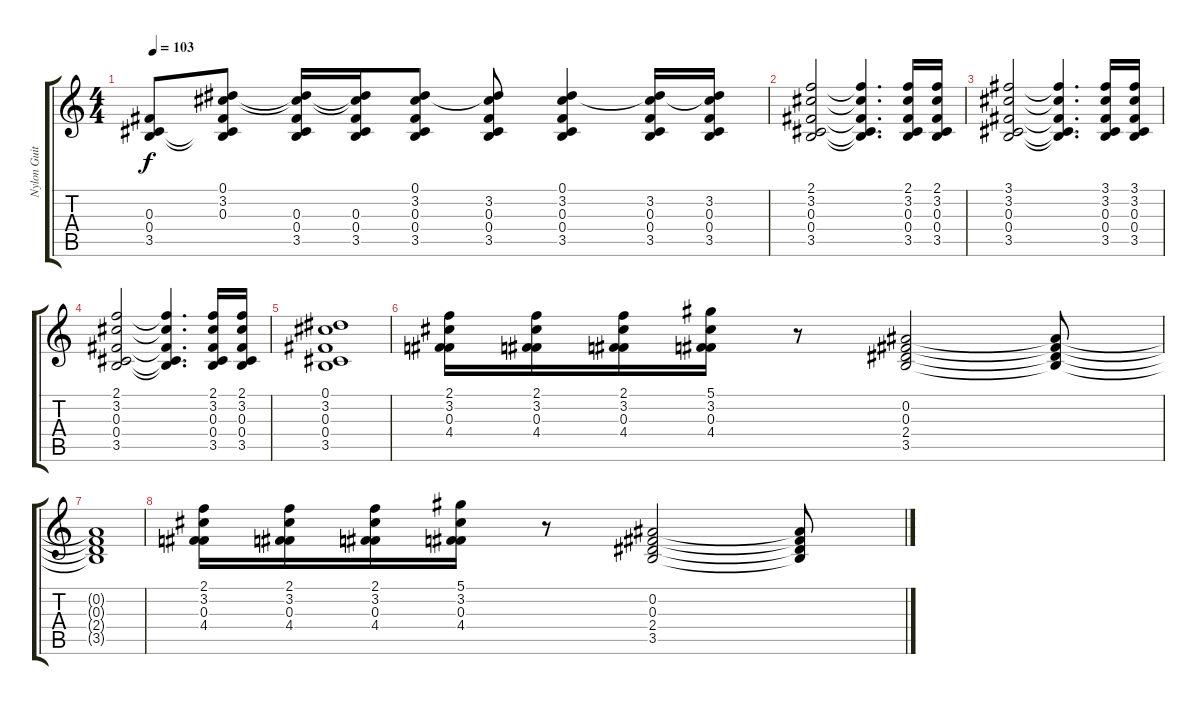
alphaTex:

\track ("Nylon Guitar" "Nylon Guit") {instrument acousticguitarnylon}
\staff {score tabs}
\tuning (Eb4 Bb3 Gb3 Db3 Ab2 Eb2) {hide}
\ts (4 4)
\tempo 103
\clef g2
\ks c
(0.3 0.4 3.5).8{dy f} (0.1 3.2 0.3 0.4{t} 3.5{t}).8 (0.1{t} 3.2{t} 0.3 0.4 3.5).16 (0.1{t} 3.2{t} 0.3 0.4 3.5).16 (0.1 3.2 0.3 0.4 3.5).8 (0.1{t} 3.2 0.3 0.4 3.5).8 (0.1 3.2 0.3 0.4 3.5).4 (0.1{t} 3.2 0.3 0.4 3.5).16 (0.1{t} 3.2 0.3 0.4 3.5).16 |
(2.1 3.2 0.3 0.4 3.5).2 (2.1{t} 3.2{t} 0.3{t} 0.4{t} 3.5{t}).4{d} (2.1 3.2 0.3 0.4 3.5).16 (2.1 3.2 0.3 0.4 3.5).16 |
(3.1 3.2 0.3 0.4 3.5).2 (3.1{t} 3.2{t} 0.3{t} 0.4{t} 3.5{t}).4{d} (3.1 3.2 0.3 0.4 3.5).16 (3.1 3.2 0.3 0.4 3.5).16 |
(2.1 3.2 0.3 0.4 3.5).2 (2.1{t} 3.2{t} 0.3{t} 0.4{t} 3.5{t}).4{d} (2.1 3.2 0.3 0.4 3.5).16 (2.1 3.2 0.3 0.4 3.5).16 |
(0.1 3.2 0.3 0.4 3.5).1 |
(2.1 3.2 0.3 4.4).16 (2.1 3.2 0.3 4.4).16 (2.1 3.2 0.3 4.4).16 (5.1 3.2 0.3 4.4).16 r.8 (0.2 0.3 2.4 3.5).2 (0.2{t} 0.3{t} 2.4{t} 3.5{t}).8 |
(0.2{t} 0.3{t} 2.4{t} 3.5{t}).1 |
(2.1 3.2 0.3 4.4).16 (2.1 3.2 0.3 4.4).16 (2.1 3.2 0.3 4.4).16 (5.1 3.2 0.3 4.4).16 r.8 (0.2 0.3 2.4 3.5).2 (0.2{t} 0.3{t} 2.4{t} 3.5{t}).8
